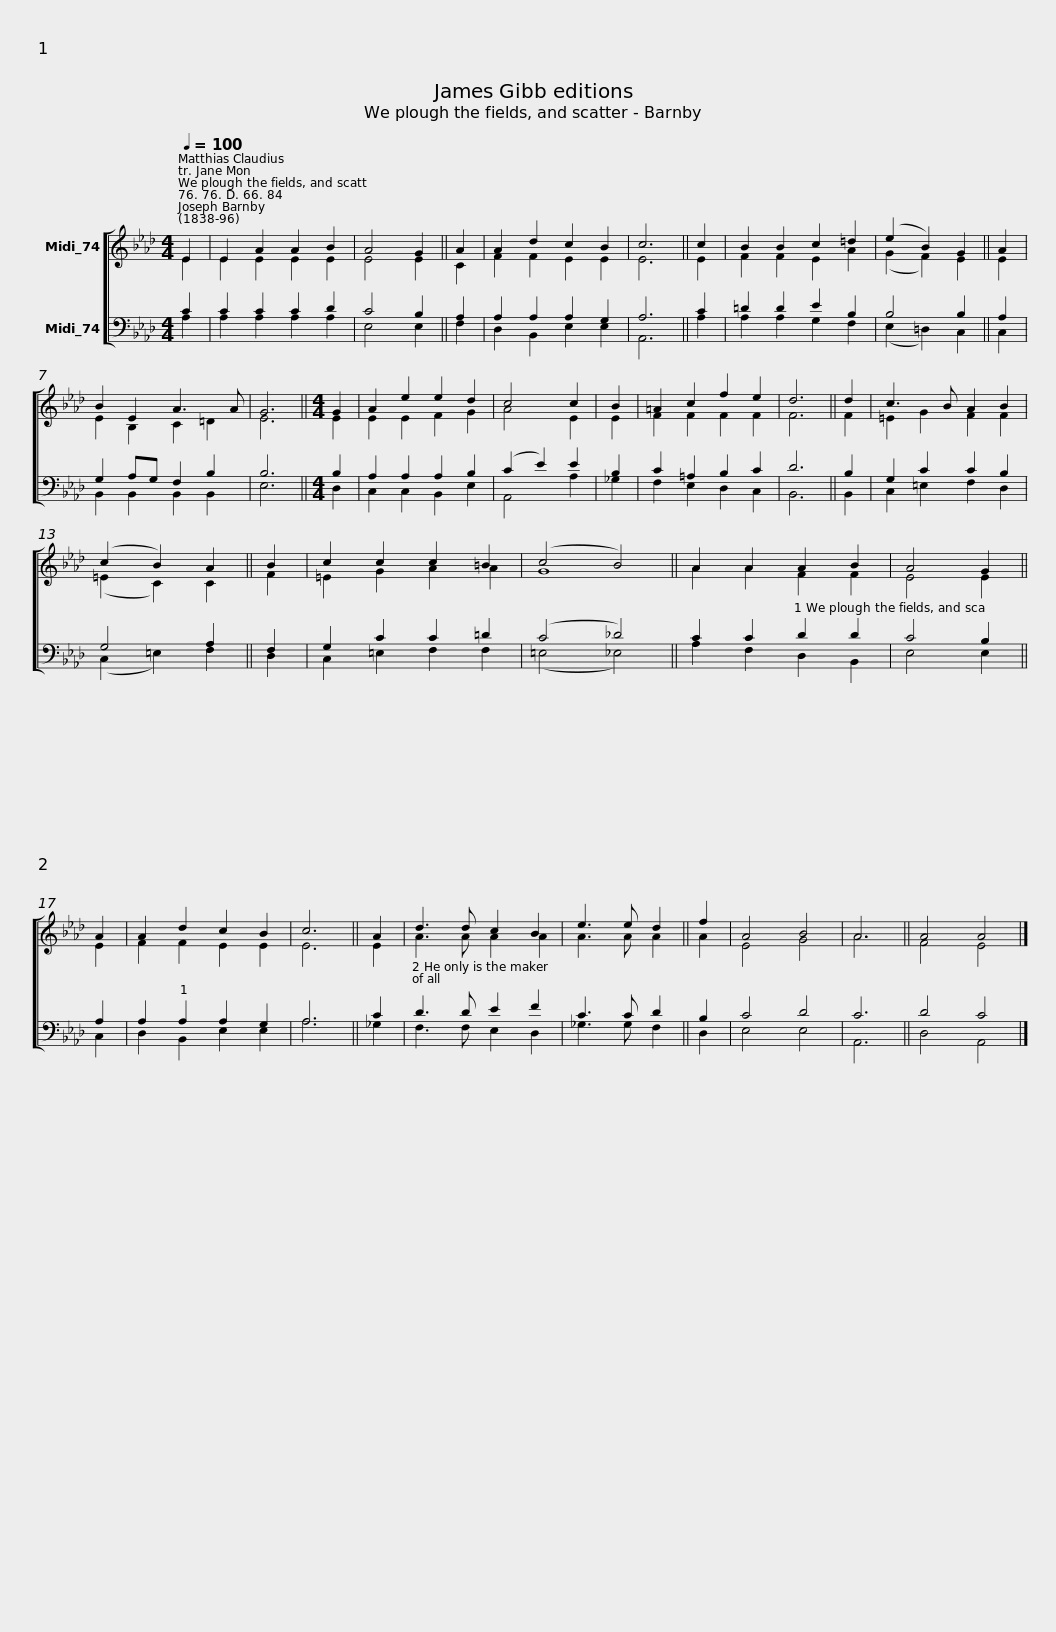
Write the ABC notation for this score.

X:1
%%score [ ( 1 2 ) ( 3 4 ) ]
L:1/8
Q:1/4=100
M:4/4
I:linebreak $
K:Ab
V:1 treble
V:2 treble
V:3 bass
V:4 bass
V:1
 E2 | E2 A2 A2 B2 | A4 G2 || A2 | A2 d2 c2 B2 | %5
 c6 || c2 | B2 B2 c2 =d2 | (e2 B2) G2 || A2 | %10
 B2 E2 A3 A | G6 ||$[M:4/4] G2 | A2 e2 e2 d2 | c4 c2 | %15
 B2 | =A2 c2 f2 e2 | d6 || d2 | c3 B A2 B2 | %20
 (c2 B2) A2 || B2 | c2 c2 c2 =B2 |$ (c4 B4) ||$ A2 A2 A2 B2 | %25
 A4 G2 || A2 | A2 d2 c2 B2 | c6 || A2 | %30
 d3 d c2 B2 | e3 e d2 || f2 | A4 B4 | A6 || %35
 A4 A4 |] %36
V:2
 E2 | E2 E2 E2 E2 | E4 E2 || C2 | F2 F2 E2 E2 | %5
 E6 || E2 | F2 F2 E2 A2 | (G2 F2) E2 || E2 | %10
 E2 B,2 C2 =D2 | E6 ||$[M:4/4] E2 | E2 E2 F2 G2 | A4 E2 | %15
 E2 | F2 F2 F2 F2 | F6 || F2 | =E2 G2 F2 F2 | %20
 (=E2 C2) C2 || F2 | =E2 G2 A2 A2 |$ G8 ||$ A2 A2 F2 F2 | %25
 E4 E2 || E2 | F2 F2 E2 E2 | E6 || E2 | %30
 A3 A A2 A2 | A3 A A2 || A2 | E4 G4 | A6 || %35
 F4 E4 |] %36
V:3
 C2 | C2 C2 C2 D2 | C4 B,2 || A,2 | A,2 A,2 A,2 G,2 | %5
 A,6 || C2 | =D2 D2 E2 B,2 | B,4 B,2 || A,2 | %10
 G,2 A,G, F,2 B,2 | B,6 ||$[M:4/4] B,2 | A,2 A,2 A,2 B,2 | (C2 E2) E2 | %15
 B,2 | C2 =A,2 B,2 C2 | D6 || B,2 | G,2 C2 C2 B,2 | %20
 G,4 A,2 || F,2 | G,2 C2 C2 =D2 |$ (C4 !courtesy!_D4) ||$ C2 C2 D2 D2 | %25
 C4 B,2 || A,2 | A,2 A,2 A,2 G,2 | A,6 || C2 | %30
 D3 D E2 F2 | C3 C D2 || B,2 | C4 D4 | C6 || %35
 D4 C4 |] %36
V:4
 A,2 | A,2 A,2 A,2 A,2 | E,4 E,2 || F,2 | D,2 B,,2 E,2 E,2 | %5
 A,,6 || A,2 | A,2 A,2 G,2 F,2 | (E,2 =D,2) C,2 || C,2 | %10
 B,,2 B,,2 B,,2 B,,2 | E,6 ||$[M:4/4] D,2 | C,2 C,2 B,,2 E,2 | A,,4 A,2 | %15
 _G,2 | F,2 E,2 D,2 C,2 | B,,6 || B,,2 | C,2 =E,2 F,2 D,2 | %20
 (C,2 =E,2) F,2 || D,2 | C,2 =E,2 F,2 F,2 |$ (=E,4 _E,4) ||$ A,2 F,2 D,2 B,,2 | %25
 E,4 E,2 || C,2 | D,2 B,,2 E,2 E,2 | A,6 || _G,2 | %30
 F,3 F, E,2 D,2 | _G,3 G, F,2 || D,2 | E,4 E,4 | A,,6 || %35
 D,4 A,,4 |] %36
